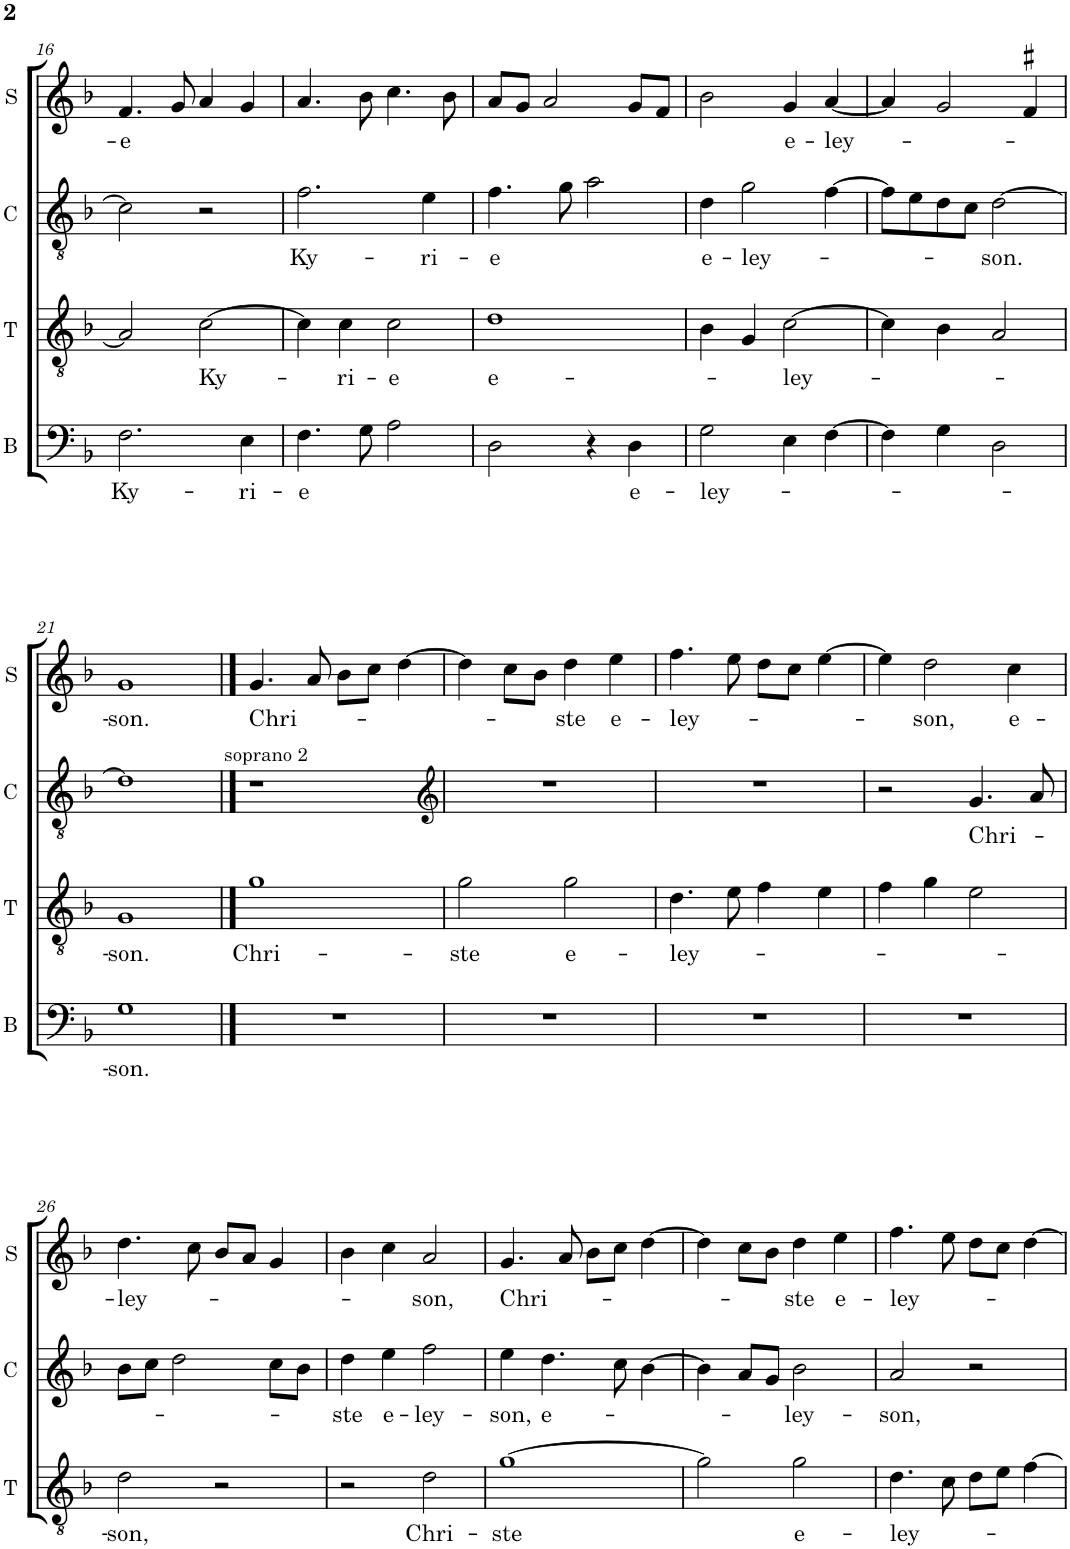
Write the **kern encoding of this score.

**kern	**text	**kern	**text	**kern	**text	**kern	**text
*part4	*part4	*part3	*part3	*part2	*part2	*part1	*part1
*staff4	*staff4	*staff3	*staff3	*staff2	*staff2	*staff1	*staff1
*I"B	*	*I"T	*	*I"C	*	*I"S	*
*I'B	*	*I'T	*	*I'C	*	*I'S	*
!!LO:PB:g=z
*clefF4	*	*clefGv2	*	*clefGv2	*	*clefG2	*
*	*	*	*	*Trd4c7	*	*	*
*k[b-]	*	*k[b-]	*	*k[b-]	*	*k[b-]	*
*M4/4	*	*M4/4	*	*M4/4	*	*M4/4	*
*met(c)	*	*met(c)	*	*met(c)	*	*met(c)	*
=16	=16	=16	=16	=16	=16	=16	=16
!	!LO:LY:b	!	!	!	!	!	!LO:LY:b
2.F\	Ky-	2A/]	.	2c\]	.	4.f/	-e
.	.	.	.	.	.	8g/	.
!	!	!	!LO:LY:b	!	!	!	!
.	.	[2c\	Ky-	2r	.	4a/	.
!	!LO:LY:b	!	!	!	!	!	!
4E\	-ri-	.	.	.	.	4g/	.
=17	=17	=17	=17	=17	=17	=17	=17
!	!LO:LY:b	!	!	!	!LO:LY:b	!	!
4.F\	-e	4c\]	.	2.f\	Ky-	4.a/	.
!	!	!	!LO:LY:b	!	!	!	!
.	.	4c\	-ri-	.	.	.	.
8G\	.	.	.	.	.	8b-\	.
!	!	!	!LO:LY:b	!	!	!	!
2A\	.	2c\	-e	.	.	4.cc\	.
!	!	!	!	!	!LO:LY:b	!	!
.	.	.	.	4e\	-ri-	.	.
.	.	.	.	.	.	8b-\	.
=18	=18	=18	=18	=18	=18	=18	=18
!	!	!	!LO:LY:b	!	!LO:LY:b	!	!
2D\	.	1d	e-	4.f\	-e	8a/L	.
.	.	.	.	.	.	8g/J	.
.	.	.	.	.	.	2a/	.
.	.	.	.	8g\	.	.	.
4r	.	.	.	2a\	.	.	.
!	!LO:LY:b	!	!	!	!	!	!
4D\	e-	.	.	.	.	8g/L	.
.	.	.	.	.	.	8f/J	.
=19	=19	=19	=19	=19	=19	=19	=19
!	!LO:LY:b	!	!	!	!LO:LY:b	!	!
2G\	-ley-	4B-\	.	4d\	e-	2b-\	.
!	!	!	!	!	!LO:LY:b	!	!
.	.	4G/	.	2g\	-ley-	.	.
!	!	!	!LO:LY:b	!	!	!	!LO:LY:b
4E\	.	[2c\	-ley-	.	.	4g/	e-
!	!	!	!	!	!	!	!LO:LY:b
[4F\	.	.	.	[4f\	.	[4a/	-ley-
=20	=20	=20	=20	=20	=20	=20	=20
4F\]	.	4c\]	.	8f\L]	.	4a/]	.
.	.	.	.	8e\	.	.	.
4G\	.	4B-\	.	8d\	.	2g/	.
.	.	.	.	8c\J	.	.	.
!	!	!	!	!	!LO:LY:b	!	!
2D\	.	2A/	.	[2d\	-son.	.	.
.	.	.	.	.	.	4f#X/	.
!!LO:LB:g=z
=21	=21	=21	=21	=21	=21	=21	=21
!	!LO:LY:b	!	!LO:LY:b	!	!	!	!LO:LY:b
1G	-son.	1G	-son.	1d]	.	1g	-son.
==22	==22	==22	==22	==22	==22	==22	==22
!	!	!	!	!LO:TX:a:t=soprano 2	!	!	!
!	!	!	!LO:LY:b	!	!	!	!LO:LY:b
1r	.	1g	Chri-	1r	.	4.g/	Chri-
.	.	.	.	.	.	8a/	.
.	.	.	.	.	.	8b-\L	.
.	.	.	.	.	.	8cc\J	.
.	.	.	.	.	.	[4dd\	.
=23	=23	=23	=23	=23	=23	=23	=23
*	*	*	*	*clefG2	*	*	*
!	!	!	!LO:LY:b	!	!	!	!
1r	.	2g\	-ste	1r	.	4dd\]	.
.	.	.	.	.	.	8cc\L	.
.	.	.	.	.	.	8b-\J	.
!	!	!	!LO:LY:b	!	!	!	!LO:LY:b
.	.	2g\	e-	.	.	4dd\	ste
!	!	!	!	!	!	!	!LO:LY:b
.	.	.	.	.	.	4ee\	e-
=24	=24	=24	=24	=24	=24	=24	=24
!	!	!	!LO:LY:b	!	!	!	!LO:LY:b
1r	.	4.d\	-ley-	1r	.	4.ff\	-ley-
.	.	8e\	.	.	.	8ee\	.
.	.	4f\	.	.	.	8dd\L	.
.	.	.	.	.	.	8cc\J	.
.	.	4e\	.	.	.	[4ee\	.
=25	=25	=25	=25	=25	=25	=25	=25
1r	.	4f\	.	2r	.	4ee\]	.
!	!	!	!	!	!	!	!LO:LY:b
.	.	4g\	.	.	.	2dd\	-son,
!	!	!	!	!	!LO:LY:b	!	!
.	.	2e\	.	4.g/	Chri-	.	.
!	!	!	!	!	!	!	!LO:LY:b
.	.	.	.	.	.	4cc\	e-
.	.	.	.	8a/	.	.	.
!!LO:LB:g=z
=26	=26	=26	=26	=26	=26	=26	=26
!	!	!	!LO:LY:b	!	!	!	!LO:LY:b
1r	.	2d\	-son,	8b-\L	.	4.dd\	-ley-
.	.	.	.	8cc\J	.	.	.
.	.	.	.	2dd\	.	.	.
.	.	.	.	.	.	8cc\	.
.	.	2r	.	.	.	8b-/L	.
.	.	.	.	.	.	8a/J	.
.	.	.	.	8cc\L	.	4g/	.
.	.	.	.	8b-\J	.	.	.
=27	=27	=27	=27	=27	=27	=27	=27
!	!	!	!	!	!LO:LY:b	!	!
1r	.	2r	.	4dd\	ste	4b-\	.
!	!	!	!	!	!LO:LY:b	!	!
.	.	.	.	4ee\	e-	4cc\	.
!	!	!	!LO:LY:b	!	!LO:LY:b	!	!LO:LY:b
.	.	2d\	Chri-	2ff\	-ley-	2a/	-son,
=28	=28	=28	=28	=28	=28	=28	=28
!	!	!	!LO:LY:b	!	!LO:LY:b	!	!LO:LY:b
1r	.	[1g	-ste	4ee\	-son,	4.g/	Chri-
!	!	!	!	!	!LO:LY:b	!	!
.	.	.	.	4.dd\	e-	.	.
.	.	.	.	.	.	8a/	.
.	.	.	.	.	.	8b-\L	.
.	.	.	.	8cc\	.	8cc\J	.
.	.	.	.	[4b-\	.	[4dd\	.
=29	=29	=29	=29	=29	=29	=29	=29
1r	.	2g\]	.	4b-\]	.	4dd\]	.
.	.	.	.	8a/L	.	8cc\L	.
.	.	.	.	8g/J	.	8b-\J	.
!	!	!	!LO:LY:b	!	!LO:LY:b	!	!LO:LY:b
.	.	2g\	e-	2b-\	-ley-	4dd\	ste
!	!	!	!	!	!	!	!LO:LY:b
.	.	.	.	.	.	4ee\	e-
=30	=30	=30	=30	=30	=30	=30	=30
!	!	!	!LO:LY:b	!	!LO:LY:b	!	!LO:LY:b
1r	.	4.d\	-ley-	2a/	-son,	4.ff\	-ley-
.	.	8c\	.	.	.	8ee\	.
.	.	8d\L	.	2r	.	8dd\L	.
.	.	8e\J	.	.	.	8cc\J	.
.	.	[4f\	.	.	.	[4dd\	.
=	=	=	=	=	=	=	=
*-	*-	*-	*-	*-	*-	*-	*-
